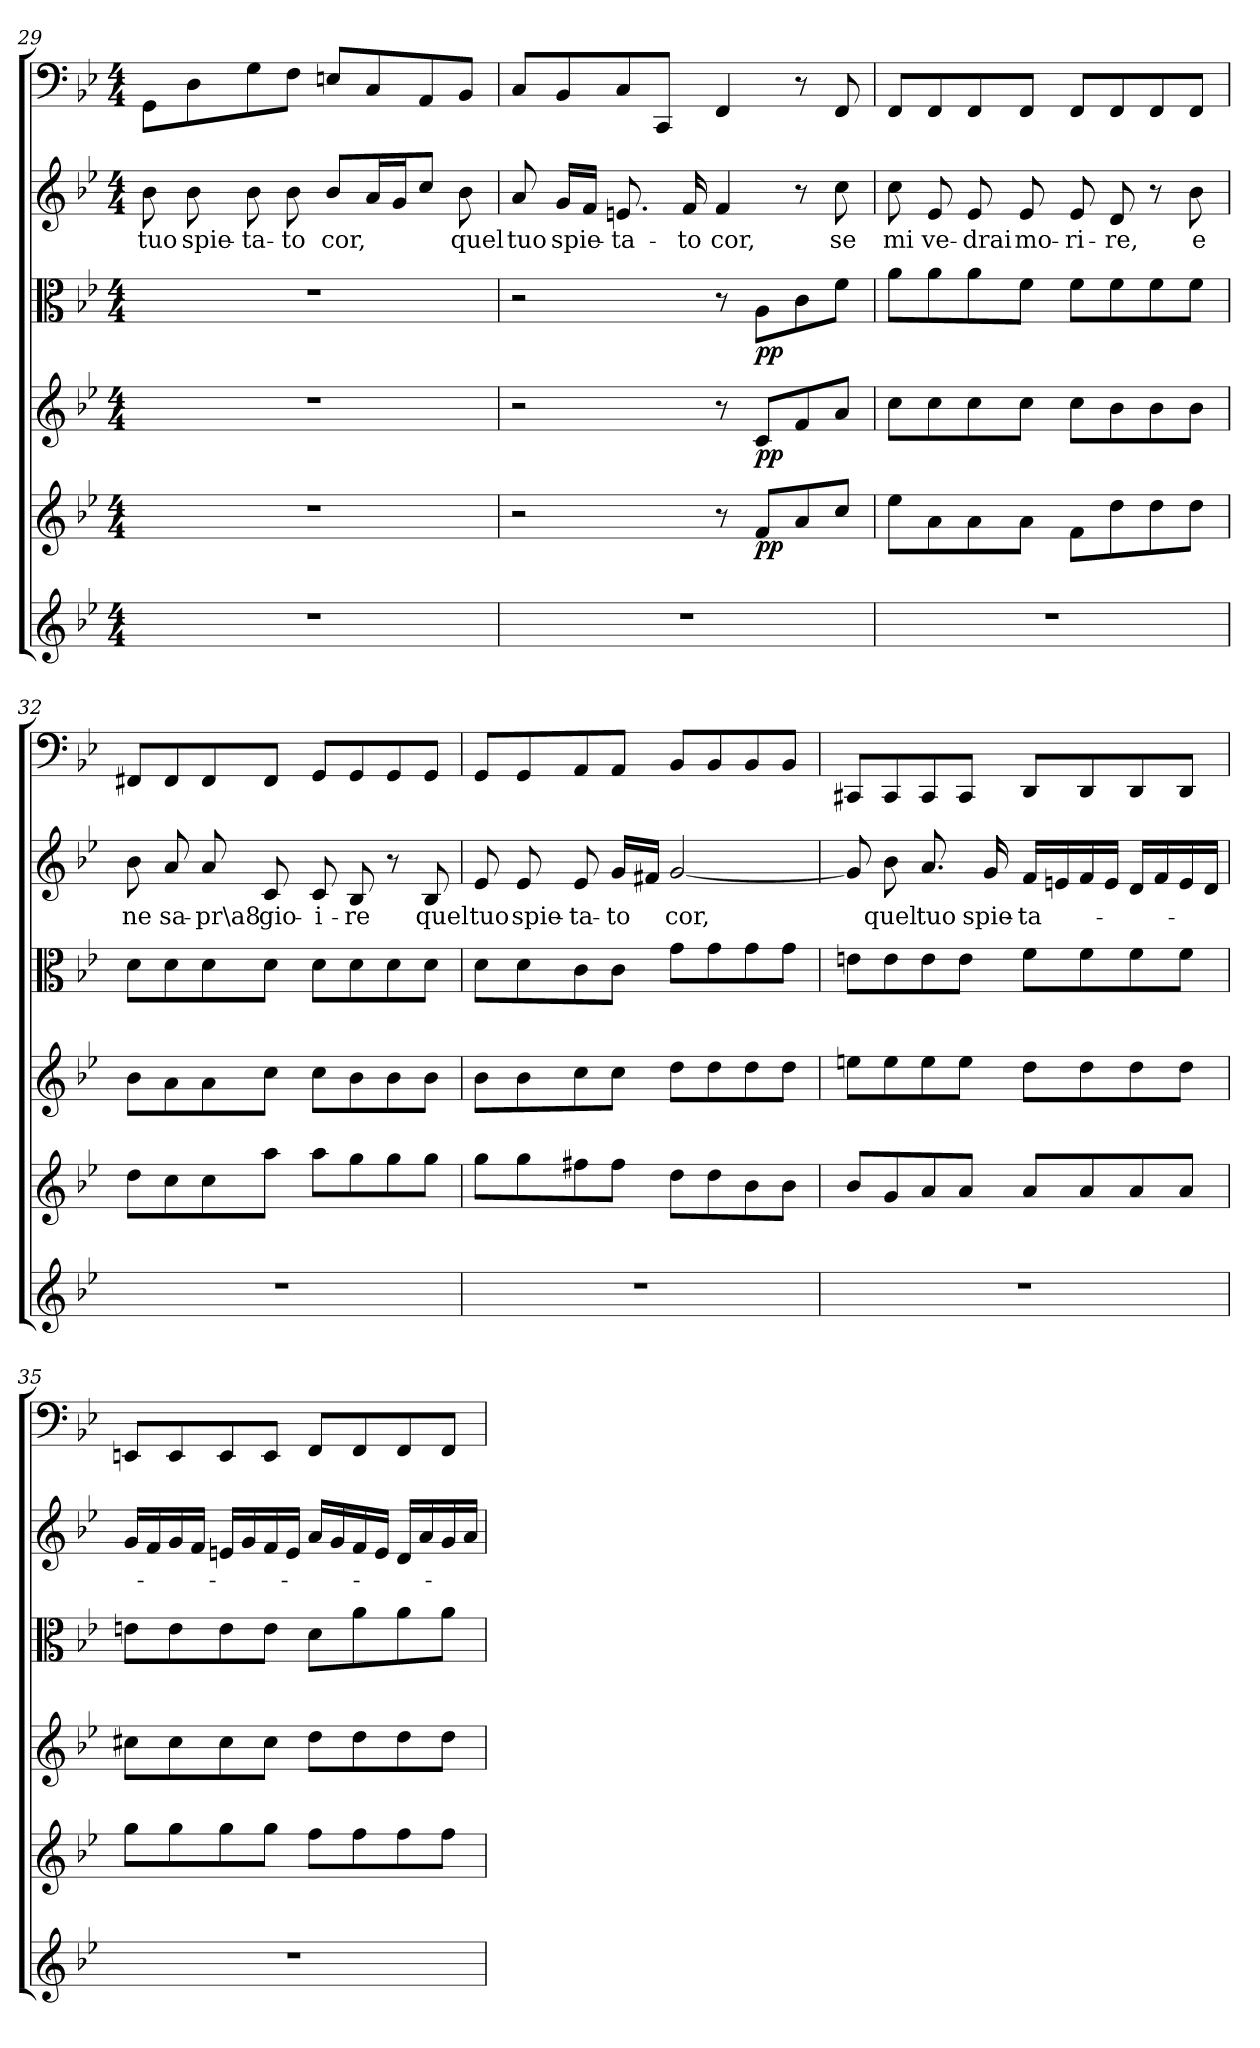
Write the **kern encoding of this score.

**kern	**kern	**dynam	**kern	**dynam	**kern	**dynam	**kern	**text	**kern
*part6	*part5	*part5	*part4	*part4	*part3	*part3	*part2	*part2	*part1
*staff6	*staff5	*staff5	*staff4	*staff4	*staff3	*staff3	*staff2	*staff2	*staff1
*clefG2	*clefG2	*	*clefG2	*	*clefC3	*	*clefG2	*	*clefF4
*k[b-e-]	*k[b-e-]	*	*k[b-e-]	*	*k[b-e-]	*	*k[b-e-]	*	*k[b-e-]
*g:	*g:	*	*g:	*	*g:	*	*g:	*	*g:
*M4/4	*M4/4	*	*M4/4	*	*M4/4	*	*M4/4	*	*M4/4
=29	=29	=29	=29	=29	=29	=29	=29	=29	=29
1r	1r	.	1r	.	1r	.	8b-\	tuo	8GG\L
.	.	.	.	.	.	.	8b-\	spie-	8D\
.	.	.	.	.	.	.	8b-\	-ta-	8G\
.	.	.	.	.	.	.	8b-\	-to	8F\J
.	.	.	.	.	.	.	8b-/L	cor,	8En/L
.	.	.	.	.	.	.	16a/L	.	8C/
.	.	.	.	.	.	.	16g/J	.	.
.	.	.	.	.	.	.	8cc/J	.	8AA/
.	.	.	.	.	.	.	8b-\	quel	8BB-/J
=30	=30	=30	=30	=30	=30	=30	=30	=30	=30
1r	2r	.	2r	.	2r	.	8a/	tuo	8C/L
.	.	.	.	.	.	.	16g/LL	spie-	8BB-/
.	.	.	.	.	.	.	16f/JJ	.	.
.	.	.	.	.	.	.	8.en/	-ta-	8C/
.	.	.	.	.	.	.	.	.	8CC/J
.	.	.	.	.	.	.	16f/	-to	.
.	8r	.	8r	.	8r	.	4f/	cor,	4FF/
.	8f/L	pp	8c/L	pp	8A\L	pp	.	.	.
.	8a/	.	8f/	.	8c\	.	8r	.	8r
.	8cc/J	.	8a/J	.	8f\J	.	8cc\	se	8FF/
=31	=31	=31	=31	=31	=31	=31	=31	=31	=31
1r	8ee-\L	.	8cc\L	.	8a\L	.	8cc\	mi	8FF/L
.	8a\	.	8cc\	.	8a\	.	8e-/	ve-	8FF/
.	8a\	.	8cc\	.	8a\	.	8e-/	-drai	8FF/
.	8a\J	.	8cc\J	.	8f\J	.	8e-/	mo-	8FF/J
.	8f\L	.	8cc\L	.	8f\L	.	8e-/	-ri-	8FF/L
.	8dd\	.	8b-\	.	8f\	.	8d/	-re,	8FF/
.	8dd\	.	8b-\	.	8f\	.	8r	.	8FF/
.	8dd\J	.	8b-\J	.	8f\J	.	8b-\	e	8FF/J
=32	=32	=32	=32	=32	=32	=32	=32	=32	=32
1r	8dd\L	.	8b-\L	.	8d\L	.	8b-\	ne	8FF#X/L
.	8cc\	.	8a\	.	8d\	.	8a/	sa-	8FF#/
.	8cc\	.	8a\	.	8d\	.	8a/	-pr\a8	8FF#/
.	8aa\J	.	8cc\J	.	8d\J	.	8c/	gio-	8FF#/J
.	8aa\L	.	8cc\L	.	8d\L	.	8c/	-i-	8GG/L
.	8gg\	.	8b-\	.	8d\	.	8B-/	-re	8GG/
.	8gg\	.	8b-\	.	8d\	.	8r	.	8GG/
.	8gg\J	.	8b-\J	.	8d\J	.	8B-/	quel	8GG/J
=33	=33	=33	=33	=33	=33	=33	=33	=33	=33
1r	8gg\L	.	8b-\L	.	8d\L	.	8e-/	tuo	8GG/L
.	8gg\	.	8b-\	.	8d\	.	8e-/	spie-	8GG/
.	8ff#X\	.	8cc\	.	8c\	.	8e-/	-ta-	8AA/
.	8ff#\J	.	8cc\J	.	8c\J	.	16g/LL	-to	8AA/J
.	.	.	.	.	.	.	16f#X/JJ	.	.
.	8dd\L	.	8dd\L	.	8g\L	.	[2g/	cor,	8BB-/L
.	8dd\	.	8dd\	.	8g\	.	.	.	8BB-/
.	8b-\	.	8dd\	.	8g\	.	.	.	8BB-/
.	8b-\J	.	8dd\J	.	8g\J	.	.	.	8BB-/J
=34	=34	=34	=34	=34	=34	=34	=34	=34	=34
1r	8b-/L	.	8een\L	.	8en\L	.	8g/]	.	8CC#X/L
.	8g/	.	8ee\	.	8e\	.	8b-\	quel	8CC#/
.	8a/	.	8ee\	.	8e\	.	8.a/	tuo	8CC#/
.	8a/J	.	8ee\J	.	8e\J	.	.	.	8CC#/J
.	.	.	.	.	.	.	16g/	spie-	.
.	8a/L	.	8dd\L	.	8f\L	.	16f/LL	-ta-	8DD/L
.	.	.	.	.	.	.	16en/	.	.
.	8a/	.	8dd\	.	8f\	.	16f/	.	8DD/
.	.	.	.	.	.	.	16e/JJ	.	.
.	8a/	.	8dd\	.	8f\	.	16d/LL	.	8DD/
.	.	.	.	.	.	.	16f/	.	.
.	8a/J	.	8dd\J	.	8f\J	.	16e/	.	8DD/J
.	.	.	.	.	.	.	16d/JJ	.	.
=35	=35	=35	=35	=35	=35	=35	=35	=35	=35
1r	8gg\L	.	8cc#X\L	.	8en\L	.	16g/LL	.	8EEn/L
.	.	.	.	.	.	.	16f/	.	.
.	8gg\	.	8cc#\	.	8e\	.	16g/	.	8EE/
.	.	.	.	.	.	.	16f/JJ	.	.
.	8gg\	.	8cc#\	.	8e\	.	16en/LL	.	8EE/
.	.	.	.	.	.	.	16g/	.	.
.	8gg\J	.	8cc#\J	.	8e\J	.	16f/	.	8EE/J
.	.	.	.	.	.	.	16e/JJ	.	.
.	8ff\L	.	8dd\L	.	8d\L	.	16a/LL	.	8FF/L
.	.	.	.	.	.	.	16g/	.	.
.	8ff\	.	8dd\	.	8a\	.	16f/	.	8FF/
.	.	.	.	.	.	.	16e/JJ	.	.
.	8ff\	.	8dd\	.	8a\	.	16d/LL	.	8FF/
.	.	.	.	.	.	.	16a/	.	.
.	8ff\J	.	8dd\J	.	8a\J	.	16g/	.	8FF/J
.	.	.	.	.	.	.	16a/JJ	.	.
=	=	=	=	=	=	=	=	=	=
*-	*-	*-	*-	*-	*-	*-	*-	*-	*-
